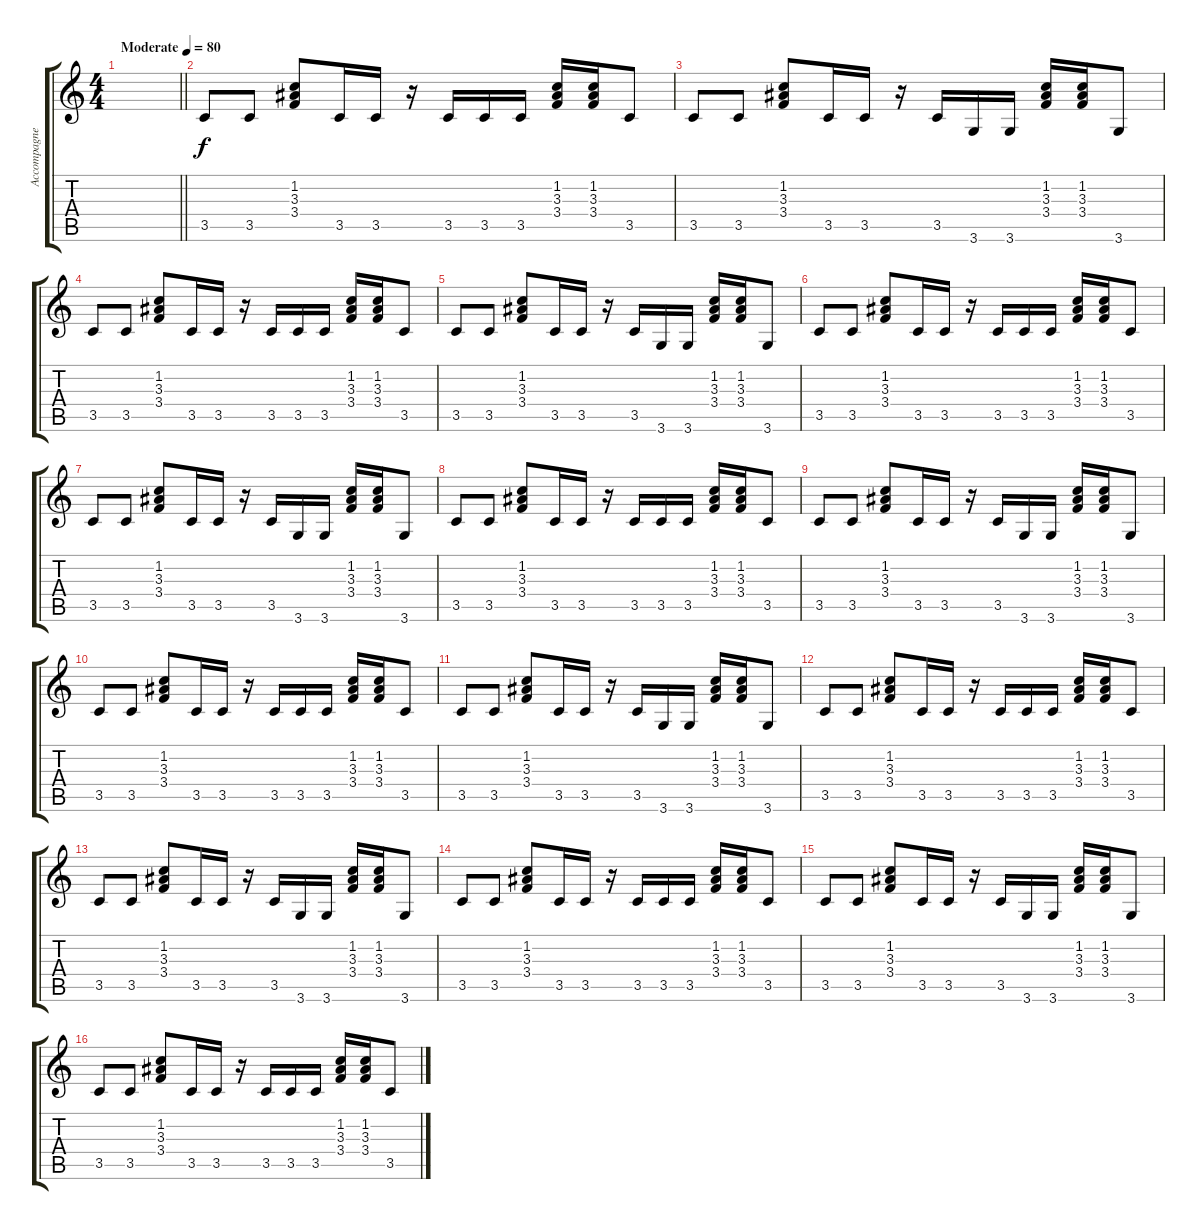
\track ("Accompagnement" "Accompagne") {instrument acousticguitarsteel}
\staff {score tabs}
\tuning (E4 B3 G3 D3 A2 E2) {hide}
\ts (4 4)
\tempo (80 "Moderate")
\clef g2
\barLineRight lightlight
\ks c
|
3.5.8 3.5.8 (1.2 3.3 3.4).8 3.5.16 3.5.16 r.16 3.5.16 3.5.16 3.5.16 (1.2 3.3 3.4).16 (1.2 3.3 3.4).16 3.5.8 |
3.5.8 3.5.8 (1.2 3.3 3.4).8 3.5.16 3.5.16 r.16 3.5.16 3.6.16 3.6.16 (1.2 3.3 3.4).16 (1.2 3.3 3.4).16 3.6.8 |
3.5.8 3.5.8 (1.2 3.3 3.4).8 3.5.16 3.5.16 r.16 3.5.16 3.5.16 3.5.16 (1.2 3.3 3.4).16 (1.2 3.3 3.4).16 3.5.8 |
3.5.8 3.5.8 (1.2 3.3 3.4).8 3.5.16 3.5.16 r.16 3.5.16 3.6.16 3.6.16 (1.2 3.3 3.4).16 (1.2 3.3 3.4).16 3.6.8 |
3.5.8 3.5.8 (1.2 3.3 3.4).8 3.5.16 3.5.16 r.16 3.5.16 3.5.16 3.5.16 (1.2 3.3 3.4).16 (1.2 3.3 3.4).16 3.5.8 |
3.5.8 3.5.8 (1.2 3.3 3.4).8 3.5.16 3.5.16 r.16 3.5.16 3.6.16 3.6.16 (1.2 3.3 3.4).16 (1.2 3.3 3.4).16 3.6.8 |
3.5.8 3.5.8 (1.2 3.3 3.4).8 3.5.16 3.5.16 r.16 3.5.16 3.5.16 3.5.16 (1.2 3.3 3.4).16 (1.2 3.3 3.4).16 3.5.8 |
3.5.8 3.5.8 (1.2 3.3 3.4).8 3.5.16 3.5.16 r.16 3.5.16 3.6.16 3.6.16 (1.2 3.3 3.4).16 (1.2 3.3 3.4).16 3.6.8 |
3.5.8 3.5.8 (1.2 3.3 3.4).8 3.5.16 3.5.16 r.16 3.5.16 3.5.16 3.5.16 (1.2 3.3 3.4).16 (1.2 3.3 3.4).16 3.5.8 |
3.5.8 3.5.8 (1.2 3.3 3.4).8 3.5.16 3.5.16 r.16 3.5.16 3.6.16 3.6.16 (1.2 3.3 3.4).16 (1.2 3.3 3.4).16 3.6.8 |
3.5.8 3.5.8 (1.2 3.3 3.4).8 3.5.16 3.5.16 r.16 3.5.16 3.5.16 3.5.16 (1.2 3.3 3.4).16 (1.2 3.3 3.4).16 3.5.8 |
3.5.8 3.5.8 (1.2 3.3 3.4).8 3.5.16 3.5.16 r.16 3.5.16 3.6.16 3.6.16 (1.2 3.3 3.4).16 (1.2 3.3 3.4).16 3.6.8 |
3.5.8 3.5.8 (1.2 3.3 3.4).8 3.5.16 3.5.16 r.16 3.5.16 3.5.16 3.5.16 (1.2 3.3 3.4).16 (1.2 3.3 3.4).16 3.5.8 |
3.5.8 3.5.8 (1.2 3.3 3.4).8 3.5.16 3.5.16 r.16 3.5.16 3.6.16 3.6.16 (1.2 3.3 3.4).16 (1.2 3.3 3.4).16 3.6.8 |
3.5.8 3.5.8 (1.2 3.3 3.4).8 3.5.16 3.5.16 r.16 3.5.16 3.5.16 3.5.16 (1.2 3.3 3.4).16 (1.2 3.3 3.4).16 3.5.8
